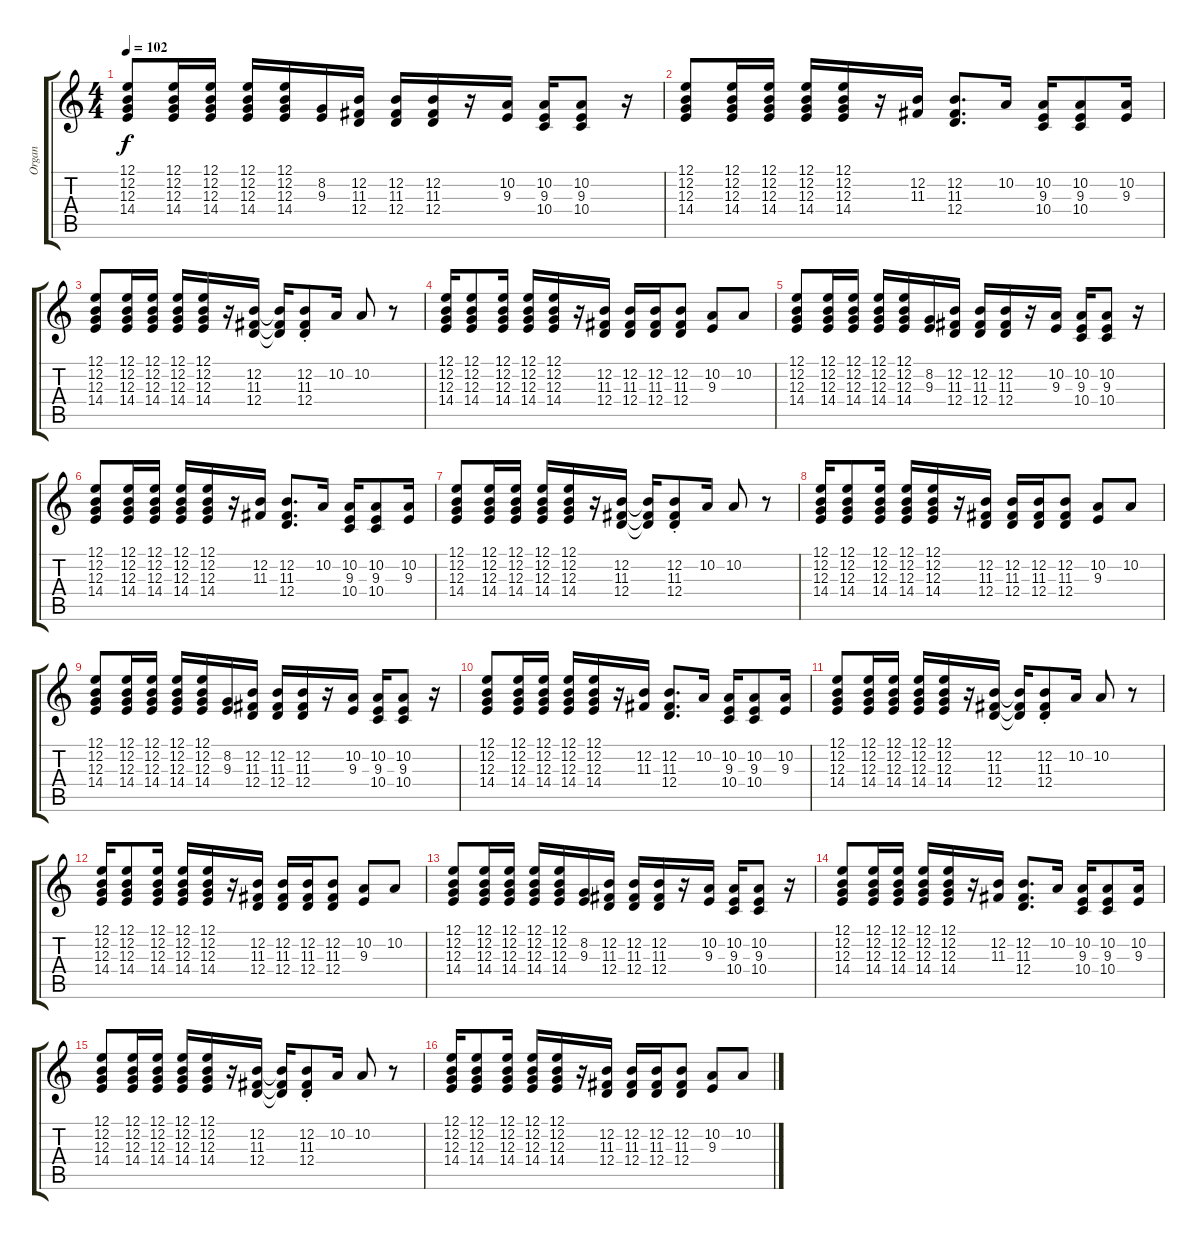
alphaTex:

\track ("Organ" "Organ") {instrument percussiveorgan}
\staff {score tabs}
\tuning (E4 B3 G3 D3 A2 E2) {hide}
\ts (4 4)
\tempo 102
\clef g2
\ks c
(12.1 12.2 12.3 14.4).8{dy f} (12.1 12.2 12.3 14.4).16 (12.1 12.2 12.3 14.4).16 (12.1 12.2 12.3 14.4).16 (12.1 12.2 12.3 14.4).16 (8.2 9.3).16 (12.2 11.3 12.4).16 (12.2 11.3 12.4).16 (12.2 11.3 12.4).16 r.16 (10.2 9.3).16 (10.2 9.3 10.4).16 (10.2 9.3 10.4).8 r.16 |
(12.1 12.2 12.3 14.4).8 (12.1 12.2 12.3 14.4).16 (12.1 12.2 12.3 14.4).16 (12.1 12.2 12.3 14.4).16 (12.1 12.2 12.3 14.4).16 r.16 (12.2 11.3).16 (12.2 11.3 12.4).8{d} 10.2.16 (10.2 9.3 10.4).16 (10.2 9.3 10.4).8 (10.2 9.3).16 |
(12.1 12.2 12.3 14.4).8 (12.1 12.2 12.3 14.4).16 (12.1 12.2 12.3 14.4).16 (12.1 12.2 12.3 14.4).16 (12.1 12.2 12.3 14.4).16 r.16 (12.2 11.3 12.4).16 (12.2{t} 11.3{t} 12.4{t}).16 (12.2{st} 11.3{st} 12.4{st}).8 10.2.16 10.2.8 r.8 |
(12.1 12.2 12.3 14.4).16 (12.1 12.2 12.3 14.4).8 (12.1 12.2 12.3 14.4).16 (12.1 12.2 12.3 14.4).16 (12.1 12.2 12.3 14.4).16 r.16 (12.2 11.3 12.4).16 (12.2 11.3 12.4).16 (12.2 11.3 12.4).16 (12.2 11.3 12.4).8 (10.2 9.3).8 10.2.8 |
(12.1 12.2 12.3 14.4).8 (12.1 12.2 12.3 14.4).16 (12.1 12.2 12.3 14.4).16 (12.1 12.2 12.3 14.4).16 (12.1 12.2 12.3 14.4).16 (8.2 9.3).16 (12.2 11.3 12.4).16 (12.2 11.3 12.4).16 (12.2 11.3 12.4).16 r.16 (10.2 9.3).16 (10.2 9.3 10.4).16 (10.2 9.3 10.4).8 r.16 |
(12.1 12.2 12.3 14.4).8 (12.1 12.2 12.3 14.4).16 (12.1 12.2 12.3 14.4).16 (12.1 12.2 12.3 14.4).16 (12.1 12.2 12.3 14.4).16 r.16 (12.2 11.3).16 (12.2 11.3 12.4).8{d} 10.2.16 (10.2 9.3 10.4).16 (10.2 9.3 10.4).8 (10.2 9.3).16 |
(12.1 12.2 12.3 14.4).8 (12.1 12.2 12.3 14.4).16 (12.1 12.2 12.3 14.4).16 (12.1 12.2 12.3 14.4).16 (12.1 12.2 12.3 14.4).16 r.16 (12.2 11.3 12.4).16 (12.2{t} 11.3{t} 12.4{t}).16 (12.2{st} 11.3{st} 12.4{st}).8 10.2.16 10.2.8 r.8 |
(12.1 12.2 12.3 14.4).16 (12.1 12.2 12.3 14.4).8 (12.1 12.2 12.3 14.4).16 (12.1 12.2 12.3 14.4).16 (12.1 12.2 12.3 14.4).16 r.16 (12.2 11.3 12.4).16 (12.2 11.3 12.4).16 (12.2 11.3 12.4).16 (12.2 11.3 12.4).8 (10.2 9.3).8 10.2.8 |
(12.1 12.2 12.3 14.4).8 (12.1 12.2 12.3 14.4).16 (12.1 12.2 12.3 14.4).16 (12.1 12.2 12.3 14.4).16 (12.1 12.2 12.3 14.4).16 (8.2 9.3).16 (12.2 11.3 12.4).16 (12.2 11.3 12.4).16 (12.2 11.3 12.4).16 r.16 (10.2 9.3).16 (10.2 9.3 10.4).16 (10.2 9.3 10.4).8 r.16 |
(12.1 12.2 12.3 14.4).8 (12.1 12.2 12.3 14.4).16 (12.1 12.2 12.3 14.4).16 (12.1 12.2 12.3 14.4).16 (12.1 12.2 12.3 14.4).16 r.16 (12.2 11.3).16 (12.2 11.3 12.4).8{d} 10.2.16 (10.2 9.3 10.4).16 (10.2 9.3 10.4).8 (10.2 9.3).16 |
(12.1 12.2 12.3 14.4).8 (12.1 12.2 12.3 14.4).16 (12.1 12.2 12.3 14.4).16 (12.1 12.2 12.3 14.4).16 (12.1 12.2 12.3 14.4).16 r.16 (12.2 11.3 12.4).16 (12.2{t} 11.3{t} 12.4{t}).16 (12.2{st} 11.3{st} 12.4{st}).8 10.2.16 10.2.8 r.8 |
(12.1 12.2 12.3 14.4).16 (12.1 12.2 12.3 14.4).8 (12.1 12.2 12.3 14.4).16 (12.1 12.2 12.3 14.4).16 (12.1 12.2 12.3 14.4).16 r.16 (12.2 11.3 12.4).16 (12.2 11.3 12.4).16 (12.2 11.3 12.4).16 (12.2 11.3 12.4).8 (10.2 9.3).8 10.2.8 |
(12.1 12.2 12.3 14.4).8 (12.1 12.2 12.3 14.4).16 (12.1 12.2 12.3 14.4).16 (12.1 12.2 12.3 14.4).16 (12.1 12.2 12.3 14.4).16 (8.2 9.3).16 (12.2 11.3 12.4).16 (12.2 11.3 12.4).16 (12.2 11.3 12.4).16 r.16 (10.2 9.3).16 (10.2 9.3 10.4).16 (10.2 9.3 10.4).8 r.16 |
(12.1 12.2 12.3 14.4).8 (12.1 12.2 12.3 14.4).16 (12.1 12.2 12.3 14.4).16 (12.1 12.2 12.3 14.4).16 (12.1 12.2 12.3 14.4).16 r.16 (12.2 11.3).16 (12.2 11.3 12.4).8{d} 10.2.16 (10.2 9.3 10.4).16 (10.2 9.3 10.4).8 (10.2 9.3).16 |
(12.1 12.2 12.3 14.4).8 (12.1 12.2 12.3 14.4).16 (12.1 12.2 12.3 14.4).16 (12.1 12.2 12.3 14.4).16 (12.1 12.2 12.3 14.4).16 r.16 (12.2 11.3 12.4).16 (12.2{t} 11.3{t} 12.4{t}).16 (12.2{st} 11.3{st} 12.4{st}).8 10.2.16 10.2.8 r.8 |
(12.1 12.2 12.3 14.4).16 (12.1 12.2 12.3 14.4).8 (12.1 12.2 12.3 14.4).16 (12.1 12.2 12.3 14.4).16 (12.1 12.2 12.3 14.4).16 r.16 (12.2 11.3 12.4).16 (12.2 11.3 12.4).16 (12.2 11.3 12.4).16 (12.2 11.3 12.4).8 (10.2 9.3).8 10.2.8
